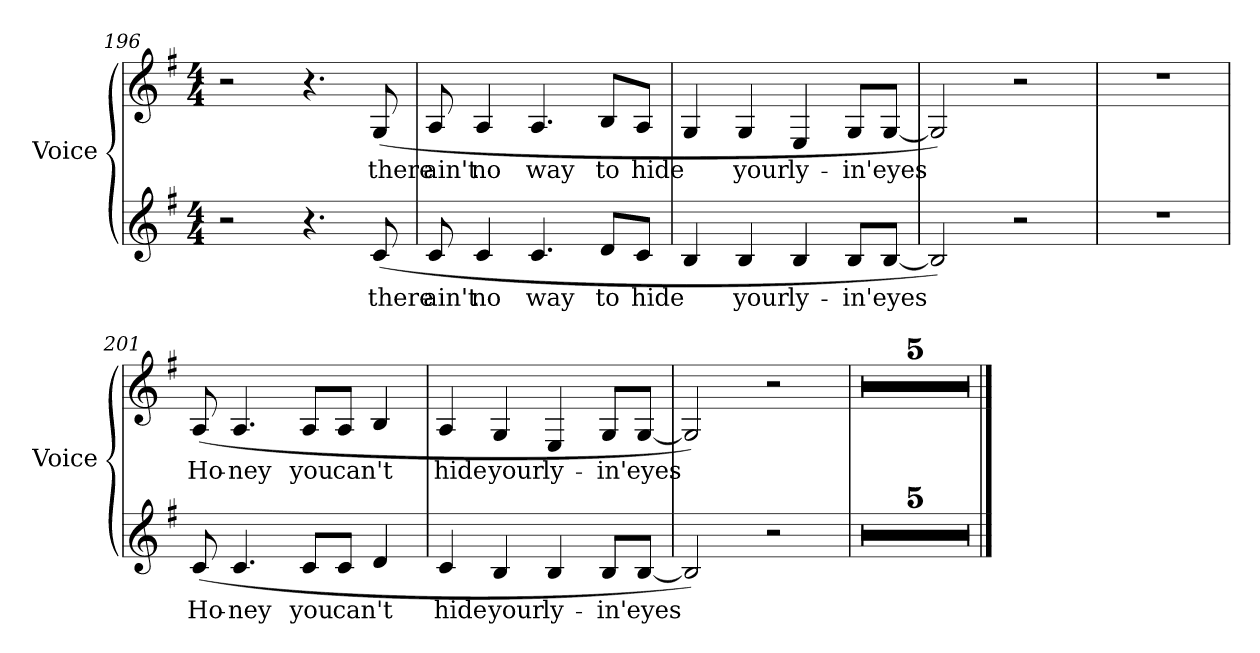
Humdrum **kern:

**kern	**text	**kern	**text
*part2	*part2	*part1	*part1
*staff2	*staff2	*staff1	*staff1
*I"Voice	*	*I"Voice	*
*I'Voice	*	*I'Voice	*
*clefG2	*	*clefG2	*
*k[f#]	*	*k[f#]	*
*G:	*	*G:	*
*M4/4	*	*M4/4	*
=196	=196	=196	=196
2r	.	2r	.
4.r	.	4.r	.
!	!LO:LY:b:color=#000000	!	!
!	!	!	!LO:LY:b:color=#000000
(8ci/	there	(8Gi/	there
=197	=197	=197	=197
!	!LO:LY:b:color=#000000	!	!
!	!	!	!LO:LY:b:color=#000000
8ci/	ain't	8Ai/	ain't
!	!LO:LY:b:color=#000000	!	!
!	!	!	!LO:LY:b:color=#000000
4ci/	no	4Ai/	no
!	!LO:LY:b:color=#000000	!	!
!	!	!	!LO:LY:b:color=#000000
4.ci/	way	4.Ai/	way
!	!LO:LY:b:color=#000000	!	!
!	!	!	!LO:LY:b:color=#000000
8di/L	to	8Bi/L	to
!	!LO:LY:b:color=#000000	!	!
!	!	!	!LO:LY:b:color=#000000
8ci/J	hide	8Ai/J	hide
!!LO:LB:g=z
=198	=198	=198	=198
4Bi/	.	4Gi/	.
!	!LO:LY:b:color=#000000	!	!
!	!	!	!LO:LY:b:color=#000000
4Bi/	your	4Gi/	your
!	!LO:LY:b:color=#000000	!	!
!	!	!	!LO:LY:b:color=#000000
4Bi/	ly-	4Ei/	ly-
!	!LO:LY:b:color=#000000	!	!
!	!	!	!LO:LY:b:color=#000000
8Bi/L	-in'	8Gi/L	-in'
!	!LO:LY:b:color=#000000	!	!
!	!	!	!LO:LY:b:color=#000000
[8Bi/J	eyes	[8Gi/J	eyes
=199	=199	=199	=199
2Bi/])	.	2Gi/])	.
2r	.	2r	.
=200	=200	=200	=200
1r	.	1r	.
=201	=201	=201	=201
!	!LO:LY:b:color=#000000	!	!
!	!	!	!LO:LY:b:color=#000000
(8ci/	Ho-	(8Ai/	Ho-
!	!LO:LY:b:color=#000000	!	!
!	!	!	!LO:LY:b:color=#000000
4.ci/	-ney	4.Ai/	-ney
!	!LO:LY:b:color=#000000	!	!
!	!	!	!LO:LY:b:color=#000000
8ci/L	you	8Ai/L	you
!	!LO:LY:b:color=#000000	!	!
!	!	!	!LO:LY:b:color=#000000
8ci/J	can't	8Ai/J	can't
4di/	.	4Bi/	.
=202	=202	=202	=202
!	!LO:LY:b:color=#000000	!	!
!	!	!	!LO:LY:b:color=#000000
4ci/	hide	4Ai/	hide
!	!LO:LY:b:color=#000000	!	!
!	!	!	!LO:LY:b:color=#000000
4Bi/	your	4Gi/	your
!	!LO:LY:b:color=#000000	!	!
!	!	!	!LO:LY:b:color=#000000
4Bi/	ly-	4Ei/	ly-
!	!LO:LY:b:color=#000000	!	!
!	!	!	!LO:LY:b:color=#000000
8Bi/L	-in'	8Gi/L	-in'
!	!LO:LY:b:color=#000000	!	!
!	!	!	!LO:LY:b:color=#000000
[8Bi/J	eyes	[8Gi/J	eyes
!!LO:PB:g=z
=203	=203	=203	=203
2Bi/])	.	2Gi/])	.
2r	.	2r	.
=204	=204	=204	=204
1r	.	1r	.
=205	=205	=205	=205
1r	.	1r	.
=206	=206	=206	=206
1r	.	1r	.
=207	=207	=207	=207
1r	.	1r	.
=208	=208	=208	=208
1r	.	1r	.
==	==	==	==
*-	*-	*-	*-
